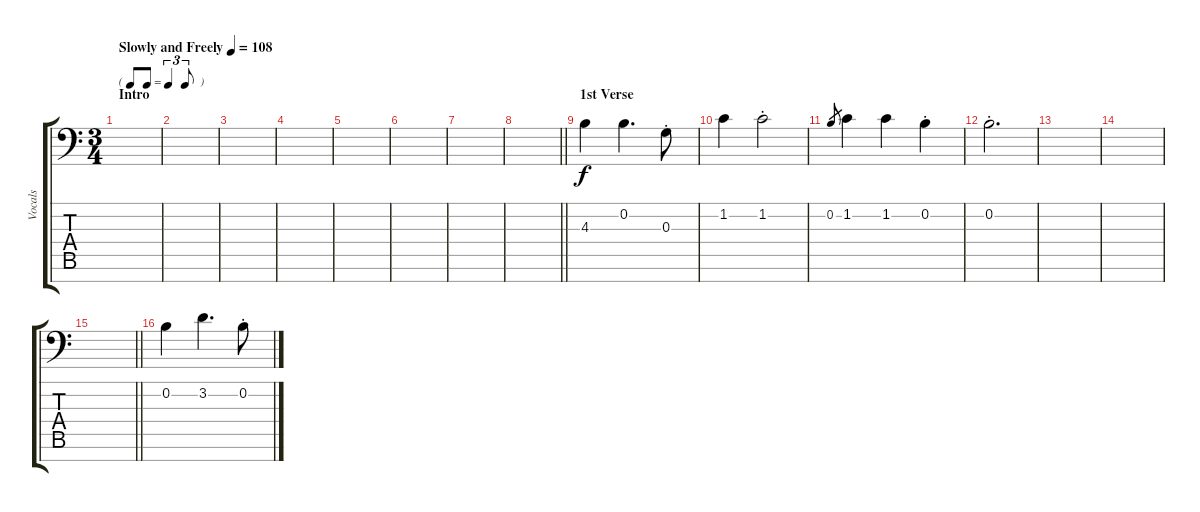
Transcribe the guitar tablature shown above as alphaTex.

\track ("Vocals" "Vocals") {instrument synthvoice}
\staff {score tabs}
\tuning (E4 B3 G3 D3 A2 E2 C-1) {hide}
\ts (3 4)
\tf triplet8th
\section ("" "Intro")
\tempo (108 "Slowly and Freely")
\clef f4
\ks c
|
|
|
|
|
|
|
\barLineRight lightlight
|
\section ("" "1st Verse")
4.3.4 0.2.4{d} 0.3{st}.8 |
1.2.4 1.2{st}.2 |
0.2.8{gr} 1.2.4 1.2.4 0.2{st}.4 |
0.2{st}.2{d} |
|
|
\barLineRight lightlight
|
0.2.4 3.2.4{d} 0.2{st}.8
